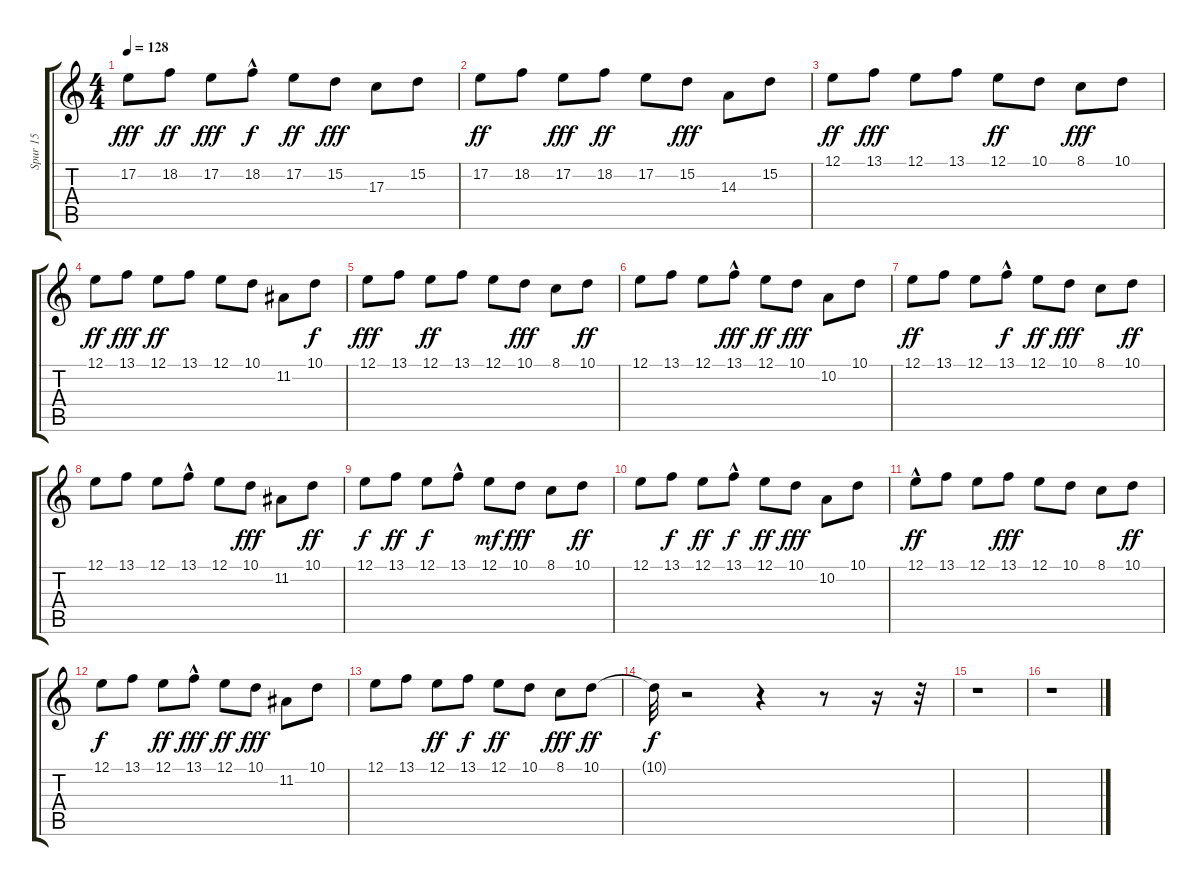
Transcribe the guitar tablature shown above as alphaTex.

\track ("Spur 15" "Spur 15") {instrument ocarina}
\staff {score tabs}
\tuning (E4 B3 G3 D3 A2 E2) {hide}
\ts (4 4)
\tempo 128
\clef g2
\ks c
17.2.8{dy fff} 18.2.8{dy ff} 17.2.8{dy fff} 18.2{hac}.8{dy f} 17.2.8{dy ff} 15.2.8{dy fff} 17.3.8 15.2.8 |
17.2.8{dy ff} 18.2.8 17.2.8{dy fff} 18.2.8{dy ff} 17.2.8 15.2.8{dy fff} 14.3.8 15.2.8 |
12.1.8{dy ff} 13.1.8{dy fff} 12.1.8 13.1.8 12.1.8{dy ff} 10.1.8 8.1.8{dy fff} 10.1.8 |
12.1.8{dy ff} 13.1.8{dy fff} 12.1.8{dy ff} 13.1.8 12.1.8 10.1.8 11.2.8 10.1.8{dy f} |
12.1.8{dy fff} 13.1.8 12.1.8{dy ff} 13.1.8 12.1.8 10.1.8{dy fff} 8.1.8 10.1.8{dy ff} |
12.1.8 13.1.8 12.1.8 13.1{hac}.8{dy fff} 12.1.8{dy ff} 10.1.8{dy fff} 10.2.8 10.1.8 |
12.1.8{dy ff} 13.1.8 12.1.8 13.1{hac}.8{dy f} 12.1.8{dy ff} 10.1.8{dy fff} 8.1.8 10.1.8{dy ff} |
12.1.8 13.1.8 12.1.8 13.1{hac}.8 12.1.8 10.1.8{dy fff} 11.2.8 10.1.8{dy ff} |
12.1.8{dy f} 13.1.8{dy ff} 12.1.8{dy f} 13.1{hac}.8 12.1.8{dy mf} 10.1.8{dy fff} 8.1.8 10.1.8{dy ff} |
12.1.8 13.1.8{dy f} 12.1.8{dy ff} 13.1{hac}.8{dy f} 12.1.8{dy ff} 10.1.8{dy fff} 10.2.8 10.1.8 |
12.1{hac}.8{dy ff} 13.1.8 12.1.8 13.1.8{dy fff} 12.1.8 10.1.8 8.1.8 10.1.8{dy ff} |
12.1.8{dy f} 13.1.8 12.1.8{dy ff} 13.1{hac}.8{dy fff} 12.1.8{dy ff} 10.1.8{dy fff} 11.2.8 10.1.8 |
12.1.8 13.1.8 12.1.8{dy ff} 13.1.8{dy f} 12.1.8{dy ff} 10.1.8 8.1.8{dy fff} 10.1.8{dy ff} |
10.1{t}.32{dy f} r.2 r.4 r.8 r.16 r.32 |
r.1 |
r.1
